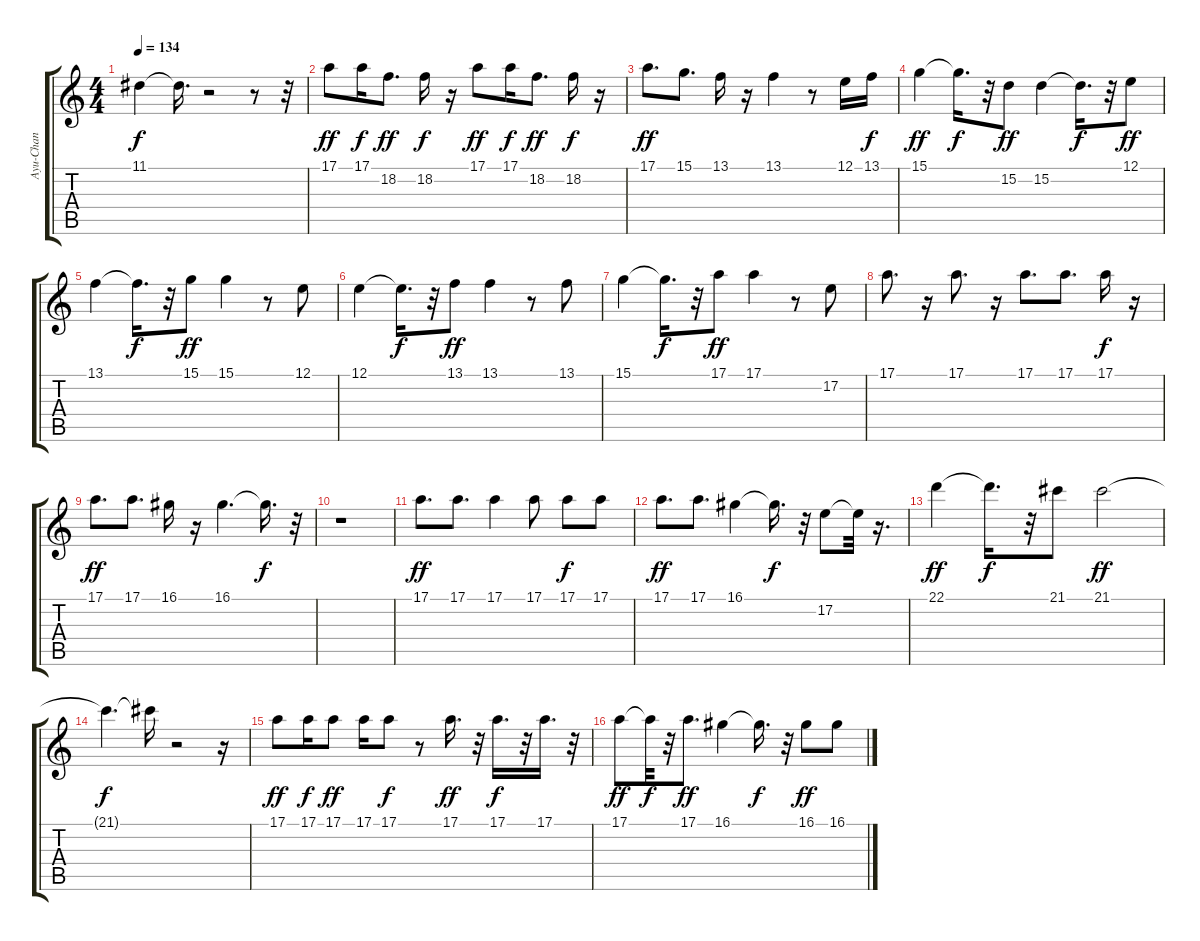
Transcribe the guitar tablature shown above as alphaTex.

\track ("Ayu-Chan" "Ayu-Chan") {instrument altosax}
\staff {score tabs}
\tuning (E4 B3 G3 D3 A2 E2) {hide}
\ts (4 4)
\tempo 134
\clef g2
\ks c
11.1{t}.4{dy f} 11.1{t}.16{d} r.2 r.8 r.32 |
17.1.8{dy ff} 17.1.16{dy f} 18.2.8{d dy ff} 18.2.16{dy f} r.16 17.1.8{dy ff} 17.1.16{dy f} 18.2.8{d dy ff} 18.2.16{dy f} r.16 |
17.1.8{d dy ff} 15.1.8{d} 13.1.16 r.16 13.1.4 r.8 12.1.16 13.1.16{dy f} |
15.1.4{dy ff} 15.1{t}.16{d dy f} r.32 15.2.8{dy ff} 15.2.4 15.2{t}.16{d dy f} r.32 12.1.8{dy ff} |
13.1.4 13.1{t}.16{d dy f} r.32 15.1.8{dy ff} 15.1.4 r.8 12.1.8 |
12.1.4 12.1{t}.16{d dy f} r.32 13.1.8{dy ff} 13.1.4 r.8 13.1.8 |
15.1.4 15.1{t}.16{d dy f} r.32 17.1.8{dy ff} 17.1.4 r.8 17.2.8 |
17.1.8{d} r.16 17.1.8{d} r.16 17.1.8{d} 17.1.8{d} 17.1.16{dy f} r.16 |
17.1.8{d dy ff} 17.1.8{d} 16.1.16 r.16 16.1.4{d} 16.1{t}.16{d dy f} r.32 |
r.1 |
17.1.8{d dy ff} 17.1.8{d} 17.1.4 17.1.8 17.1.8{dy f} 17.1.8 |
17.1.8{d dy ff} 17.1.8{d} 16.1.4 16.1{t}.16{d dy f} r.32 17.2.8 17.2{t}.32 r.16{d} |
22.1.4{dy ff} 22.1{t}.16{d dy f} r.32 21.1.8 21.1.2{dy ff} |
21.1{t}.4{d dy f} 21.1{t}.16 r.2 r.16 |
17.1.8{dy ff} 17.1.16{dy f} 17.1.8{dy ff} 17.1.16 17.1.8{dy f} r.8 17.1.16{d dy ff} r.32 17.1.16{d dy f} r.32 17.1.16{d} r.32 |
17.1.8{dy ff} 17.1{t}.32{dy f} r.32 17.1.8{d dy ff} 16.1.4 16.1{t}.16{d dy f} r.32 16.1.8{dy ff} 16.1.8
